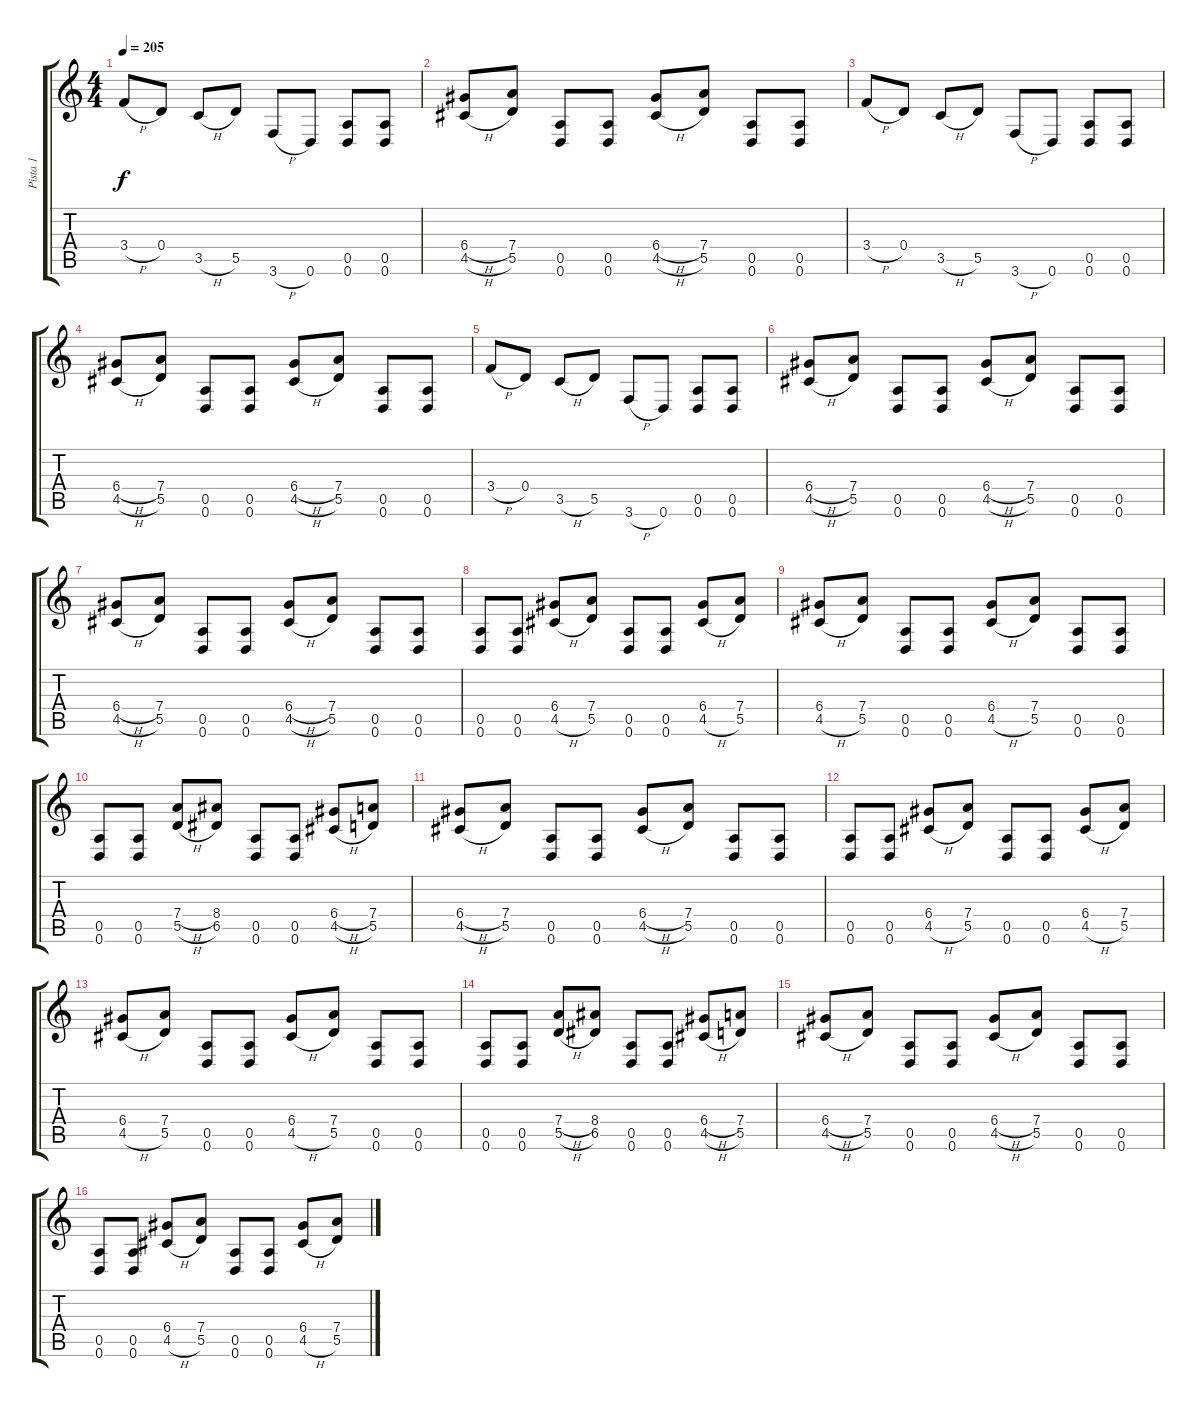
\track ("Pista 1" "Pista 1") {instrument overdrivenguitar}
\staff {score tabs}
\tuning (E4 B3 G3 D3 A2 D2) {hide}
\ts (4 4)
\tempo 205
\clef g2
\ks c
3.4{h}.8{dy f} 0.4.8 3.5{h}.8 5.5.8 3.6{h}.8 0.6.8 (0.5 0.6).8 (0.5 0.6).8 |
(6.4{h} 4.5{h}).8 (7.4 5.5).8 (0.5 0.6).8 (0.5 0.6).8 (6.4{h} 4.5{h}).8 (7.4 5.5).8 (0.5 0.6).8 (0.5 0.6).8 |
3.4{h}.8 0.4.8 3.5{h}.8 5.5.8 3.6{h}.8 0.6.8 (0.5 0.6).8 (0.5 0.6).8 |
(6.4{h} 4.5{h}).8 (7.4 5.5).8 (0.5 0.6).8 (0.5 0.6).8 (6.4{h} 4.5{h}).8 (7.4 5.5).8 (0.5 0.6).8 (0.5 0.6).8 |
3.4{h}.8 0.4.8 3.5{h}.8 5.5.8 3.6{h}.8 0.6.8 (0.5 0.6).8 (0.5 0.6).8 |
(6.4{h} 4.5{h}).8 (7.4 5.5).8 (0.5 0.6).8 (0.5 0.6).8 (6.4{h} 4.5{h}).8 (7.4 5.5).8 (0.5 0.6).8 (0.5 0.6).8 |
(6.4{h} 4.5{h}).8 (7.4 5.5).8 (0.5 0.6).8 (0.5 0.6).8 (6.4{h} 4.5{h}).8 (7.4 5.5).8 (0.5 0.6).8 (0.5 0.6).8 |
(0.5 0.6).8 (0.5 0.6).8 (6.4 4.5{h}).8 (7.4 5.5).8 (0.5 0.6).8 (0.5 0.6).8 (6.4 4.5{h}).8 (7.4 5.5).8 |
(6.4 4.5{h}).8 (7.4 5.5).8 (0.5 0.6).8 (0.5 0.6).8 (6.4 4.5{h}).8 (7.4 5.5).8 (0.5 0.6).8 (0.5 0.6).8 |
(0.5 0.6).8 (0.5 0.6).8 (7.4{h} 5.5{h}).8 (8.4 6.5).8 (0.5 0.6).8 (0.5 0.6).8 (6.4{h} 4.5{h}).8 (7.4 5.5).8 |
(6.4{h} 4.5{h}).8 (7.4 5.5).8 (0.5 0.6).8 (0.5 0.6).8 (6.4{h} 4.5{h}).8 (7.4 5.5).8 (0.5 0.6).8 (0.5 0.6).8 |
(0.5 0.6).8 (0.5 0.6).8 (6.4 4.5{h}).8 (7.4 5.5).8 (0.5 0.6).8 (0.5 0.6).8 (6.4 4.5{h}).8 (7.4 5.5).8 |
(6.4 4.5{h}).8 (7.4 5.5).8 (0.5 0.6).8 (0.5 0.6).8 (6.4 4.5{h}).8 (7.4 5.5).8 (0.5 0.6).8 (0.5 0.6).8 |
(0.5 0.6).8 (0.5 0.6).8 (7.4{h} 5.5{h}).8 (8.4 6.5).8 (0.5 0.6).8 (0.5 0.6).8 (6.4{h} 4.5{h}).8 (7.4 5.5).8 |
(6.4{h} 4.5{h}).8 (7.4 5.5).8 (0.5 0.6).8 (0.5 0.6).8 (6.4{h} 4.5{h}).8 (7.4 5.5).8 (0.5 0.6).8 (0.5 0.6).8 |
(0.5 0.6).8 (0.5 0.6).8 (6.4 4.5{h}).8 (7.4 5.5).8 (0.5 0.6).8 (0.5 0.6).8 (6.4 4.5{h}).8 (7.4 5.5).8
